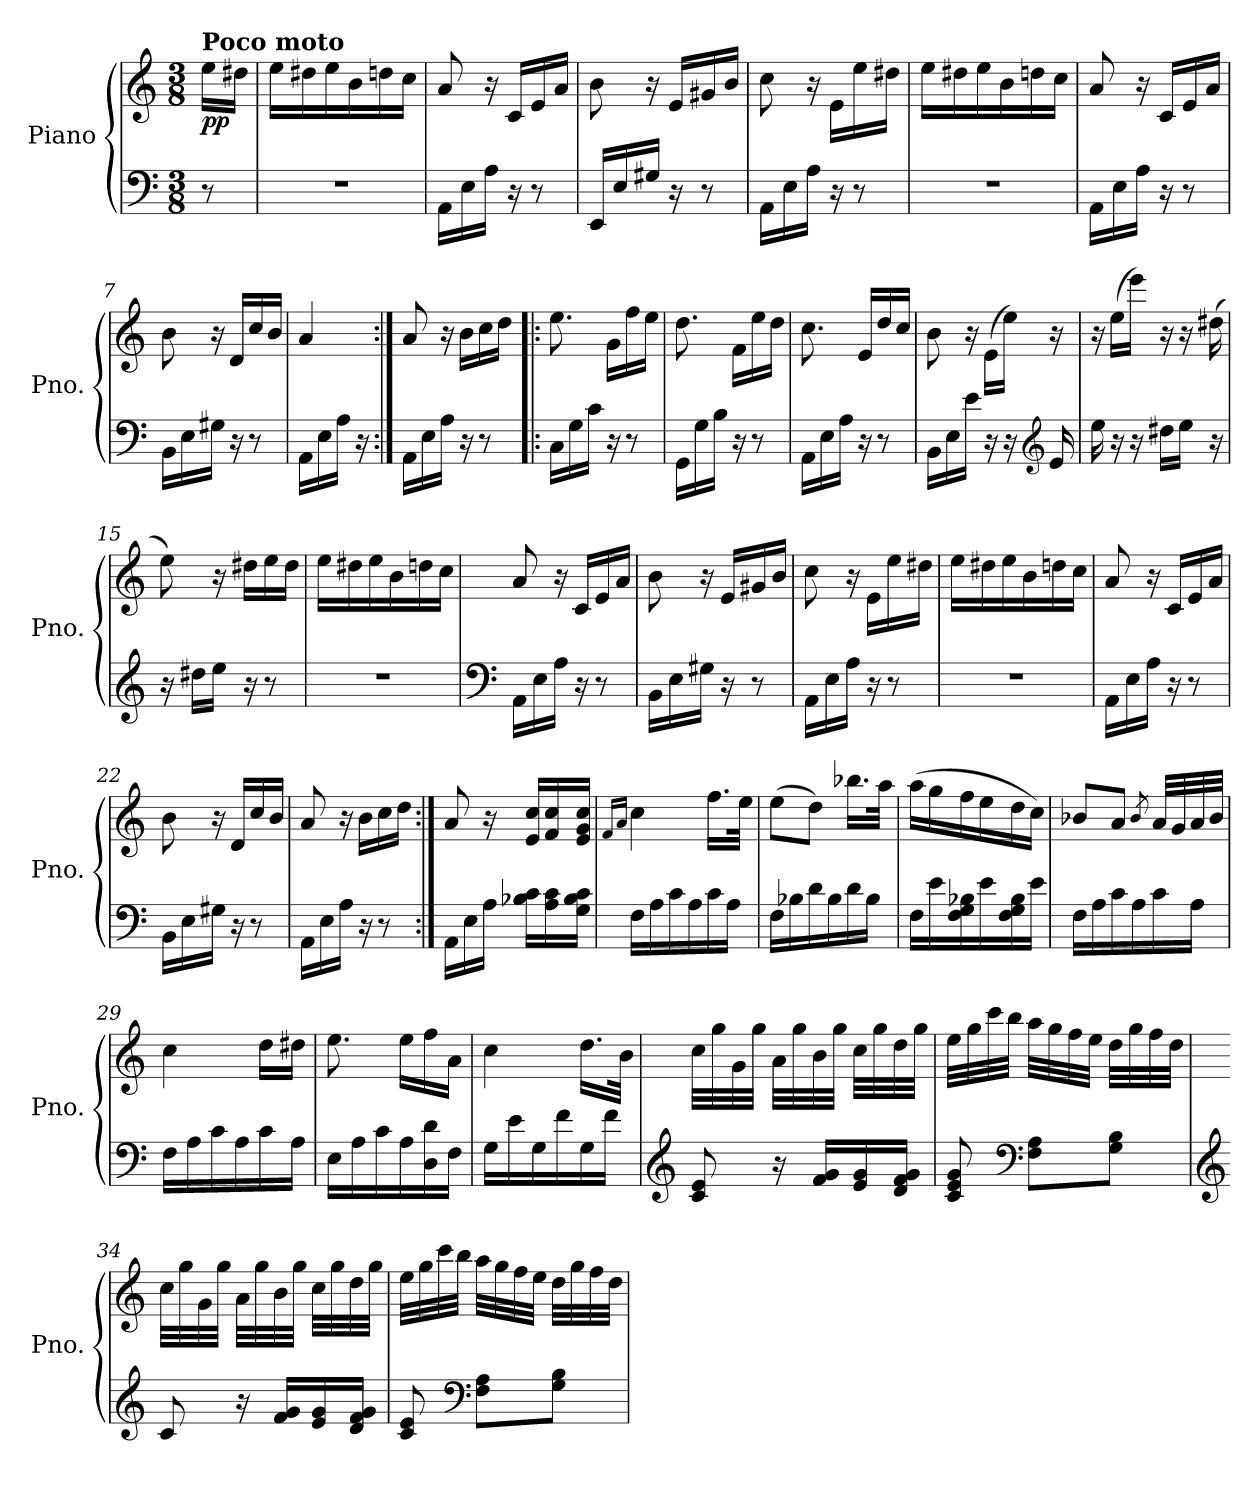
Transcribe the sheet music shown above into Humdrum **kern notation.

**kern	**kern	**dynam
*part1	*part1	*part1
*staff2	*staff1	*staff1/2
*I"Piano	*	*
*I'Pno.	*	*
*clefF4	*clefG2	*
*k[]	*k[]	*
*M3/8	*M3/8	*
=	=	=
!	!LO:TX:a:B:t=Poco moto	!
!	!	!LO:DY:b
8r	16ee\LL	pp
.	16dd#X\JJ	.
=1	=1	=1
4.r	16ee\LL	.
.	16dd#X\	.
.	16ee\	.
.	16b\	.
.	16ddn\	.
.	16cc\JJ	.
=2	=2	=2
16AA\LL	8a/	.
16E\	.	.
16A\JJ	16r	.
16r	16c/LL	.
8r	16e/	.
.	16a/JJ	.
=3	=3	=3
16EE/LL	8b\	.
16E/	.	.
16G#X/JJ	16r	.
16r	16e/LL	.
8r	16g#X/	.
.	16b/JJ	.
=4	=4	=4
16AA\LL	8cc\	.
16E\	.	.
16A\JJ	16r	.
16r	16e\LL	.
8r	16ee\	.
.	16dd#X\JJ	.
=5	=5	=5
4.r	16ee\LL	.
.	16dd#X\	.
.	16ee\	.
.	16b\	.
.	16ddn\	.
.	16cc\JJ	.
!!LO:LB:g=z
=6	=6	=6
16AA\LL	8a/	.
16E\	.	.
16A\JJ	16r	.
16r	16c/LL	.
8r	16e/	.
.	16a/JJ	.
=7	=7	=7
16BB\LL	8b\	.
16E\	.	.
16G#X\JJ	16r	.
16r	16d/LL	.
8r	16cc/	.
.	16b/JJ	.
=8	=8	=8
16AA\LL	4a/	.
16E\	.	.
16A\JJ	.	.
16r	.	.
=9:|!	=9:|!	=9:|!
16AA\LL	8a/	.
16E\	.	.
16A\JJ	16r	.
16r	16b\LL	.
8r	16cc\	.
.	16dd\JJ	.
=10!|:	=10!|:	=10!|:
16C\LL	8.ee\	.
16G\	.	.
16c\JJ	.	.
16r	16g\LL	.
8r	16ff\	.
.	16ee\JJ	.
=11	=11	=11
16GG\LL	8.dd\	.
16G\	.	.
16B\JJ	.	.
16r	16f\LL	.
8r	16ee\	.
.	16dd\JJ	.
=12	=12	=12
16AA\LL	8.cc\	.
16E\	.	.
16A\JJ	.	.
16r	16e/LL	.
8r	16dd/	.
.	16cc/JJ	.
!!LO:LB:g=z
=13	=13	=13
16BB\LL	8b\	.
16E\	.	.
16e\JJ	16r	.
16r	(>16e\LL	.
16r	16ee\JJ)	.
*clefG2	*	*
16e/	16r	.
=14	=14	=14
16ee\	16r	.
16r	(>16ee\LL	.
16r	16eee\JJ)	.
16dd#X\LL	16r	.
16ee\JJ	16r	.
16r	(>16dd#X\	.
=15	=15	=15
16r	8ee\)	.
16dd#X\LL	.	.
16ee\JJ	16r	.
16r	16dd#X\LL	.
8r	16ee\	.
.	16dd#\JJ	.
=16	=16	=16
4.r	16ee\LL	.
.	16dd#X\	.
.	16ee\	.
.	16b\	.
.	16ddn\	.
.	16cc\JJ	.
=17	=17	=17
*clefF4	*	*
16AA\LL	8a/	.
16E\	.	.
16A\JJ	16r	.
16r	16c/LL	.
8r	16e/	.
.	16a/JJ	.
=18	=18	=18
16BB\LL	8b\	.
16E\	.	.
16G#X\JJ	16r	.
16r	16e/LL	.
8r	16g#X/	.
.	16b/JJ	.
!!LO:LB:g=z
=19	=19	=19
16AA\LL	8cc\	.
16E\	.	.
16A\JJ	16r	.
16r	16e\LL	.
8r	16ee\	.
.	16dd#X\JJ	.
=20	=20	=20
4.r	16ee\LL	.
.	16dd#X\	.
.	16ee\	.
.	16b\	.
.	16ddn\	.
.	16cc\JJ	.
=21	=21	=21
16AA\LL	8a/	.
16E\	.	.
16A\JJ	16r	.
16r	16c/LL	.
8r	16e/	.
.	16a/JJ	.
=22	=22	=22
16BB\LL	8b\	.
16E\	.	.
16G#X\JJ	16r	.
16r	16d/LL	.
8r	16cc/	.
.	16b/JJ	.
=23	=23	=23
16AA\LL	8a/	.
16E\	.	.
16A\JJ	16r	.
16r	16b\LL	.
8r	16cc\	.
.	16dd\JJ	.
=24:|!	=24:|!	=24:|!
16AA\LL	8a/	.
16E\	.	.
16A\JJ	16r	.
16B-X\ 16c\LL	16e/ 16cc/LL	.
16A\ 16c\	16f/ 16cc/	.
16G\ 16B-\ 16c\JJ	16e/ 16g/ 16cc/JJ	.
!!LO:LB:g=z
=25	=25	=25
.	16qf/LL	.
.	16qa/JJ	.
16F\LL	4cc\	.
16A\	.	.
16c\	.	.
16A\	.	.
16c\	16.ff\LL	.
16A\JJ	.	.
.	32ee\JJk	.
=26	=26	=26
16F\LL	(>8ee\L	.
16B-X\	.	.
16d\	8dd\J)	.
16B-\	.	.
16d\	16.bb-X\LL	.
16B-\JJ	.	.
.	32aa\JJk	.
=27	=27	=27
16F\LL	(>16aa\LL	.
16e\	16gg\	.
16F\ 16G\ 16B-X\	16ff\	.
16e\	16ee\	.
16F\ 16G\ 16B-\	16dd\	.
16e\JJ	16cc\JJ)	.
=28	=28	=28
16F\LL	8b-X/L	.
16A\	.	.
16c\	8a/J	.
16A\	.	.
.	8qb-/	.
16c\	32a/LLL	.
.	32g/	.
16A\JJ	32a/	.
.	32b-/JJJ	.
=29	=29	=29
16F\LL	4cc\	.
16A\	.	.
16c\	.	.
16A\	.	.
16c\	16dd\LL	.
16A\JJ	16dd#X\JJ	.
=30	=30	=30
16E\LL	8.ee\	.
16A\	.	.
16c\	.	.
16A\	16ee\LL	.
16D\ 16d\	16ff\	.
16F\JJ	16a\JJ	.
!!LO:LB:g=z
=31	=31	=31
16G\LL	4cc\	.
16e\	.	.
16G\	.	.
16f\	.	.
16G\	16.dd\LL	.
16f\JJ	.	.
.	32b\JJk	.
=32	=32	=32
*clefG2	*	*
8c/ 8e/	32cc\LLL	.
.	32gg\	.
.	32g\	.
.	32gg\JJJ	.
16r	32a\LLL	.
.	32gg\	.
16f/ 16g/LL	32b\	.
.	32gg\JJJ	.
16e/ 16g/	32cc\LLL	.
.	32gg\	.
16d/ 16f/ 16g/JJ	32dd\	.
.	32gg\JJJ	.
=33	=33	=33
8c/ 8e/ 8g/	32ee\LLL	.
.	32gg\	.
.	32ccc\	.
.	32bb\JJJ	.
*clefF4	*	*
8F\ 8A\L	32aa\LLL	.
.	32gg\	.
.	32ff\	.
.	32ee\JJJ	.
8G\ 8B\J	32dd\LLL	.
.	32gg\	.
.	32ff\	.
.	32dd\JJJ	.
=34	=34	=34
*clefG2	*	*
8c/	32cc\LLL	.
.	32gg\	.
.	32g\	.
.	32gg\JJJ	.
16r	32a\LLL	.
.	32gg\	.
16f/ 16g/LL	32b\	.
.	32gg\JJJ	.
16e/ 16g/	32cc\LLL	.
.	32gg\	.
16d/ 16f/ 16g/JJ	32dd\	.
.	32gg\JJJ	.
!!LO:PB:g=z
=35	=35	=35
8c/ 8e/	32ee\LLL	.
.	32gg\	.
.	32ccc\	.
.	32bb\JJJ	.
*clefF4	*	*
8F\ 8A\L	32aa\LLL	.
.	32gg\	.
.	32ff\	.
.	32ee\JJJ	.
8G\ 8B\J	32dd\LLL	.
.	32gg\	.
.	32ff\	.
.	32dd\JJJ	.
=	=	=
*-	*-	*-
